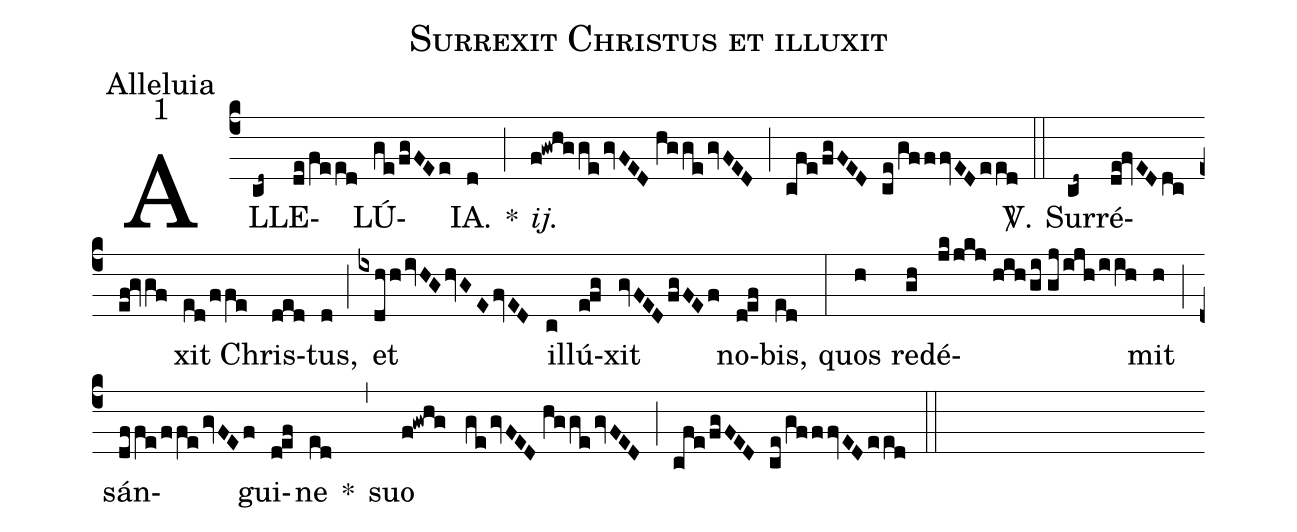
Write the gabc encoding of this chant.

name:Surrexit Christus et illuxit;
office-part:Alleluia;
mode:1;
%%
(c4) AL(cd~)LE(de/feed)LÚ(ge/fgFEe)IA.(d) *(;) <i>ij.</i>(f!gwhgge/gvFED//hgge/gvFED) (;) (cfe/fgFED ce/gfffvED/eed) <sp>V/</sp>.(::) Sur(cd~)ré(de!fvED/dc//ef!gvgf)xit(ed/ffe) Chris(ded)tus,(d) (;) et(ixdhhivHG/hvGE/fvED) il(c)lú(e!fg)xit(gvFED/fgFEf) no(d!ef)bis,(ed) (:) quos(h) re(gh)dé(jk/jkj//hih/gi//gj/ijh/iih)mit(h) (;) sán(dffe/ffe/gvFEf)gui(d!ef)ne(ed) *(,) suo(f!gwhg) (ge/gvFED//hgge/gvFED) (;) (cfe/fgFED ce/gfffvED/eed) (::)
